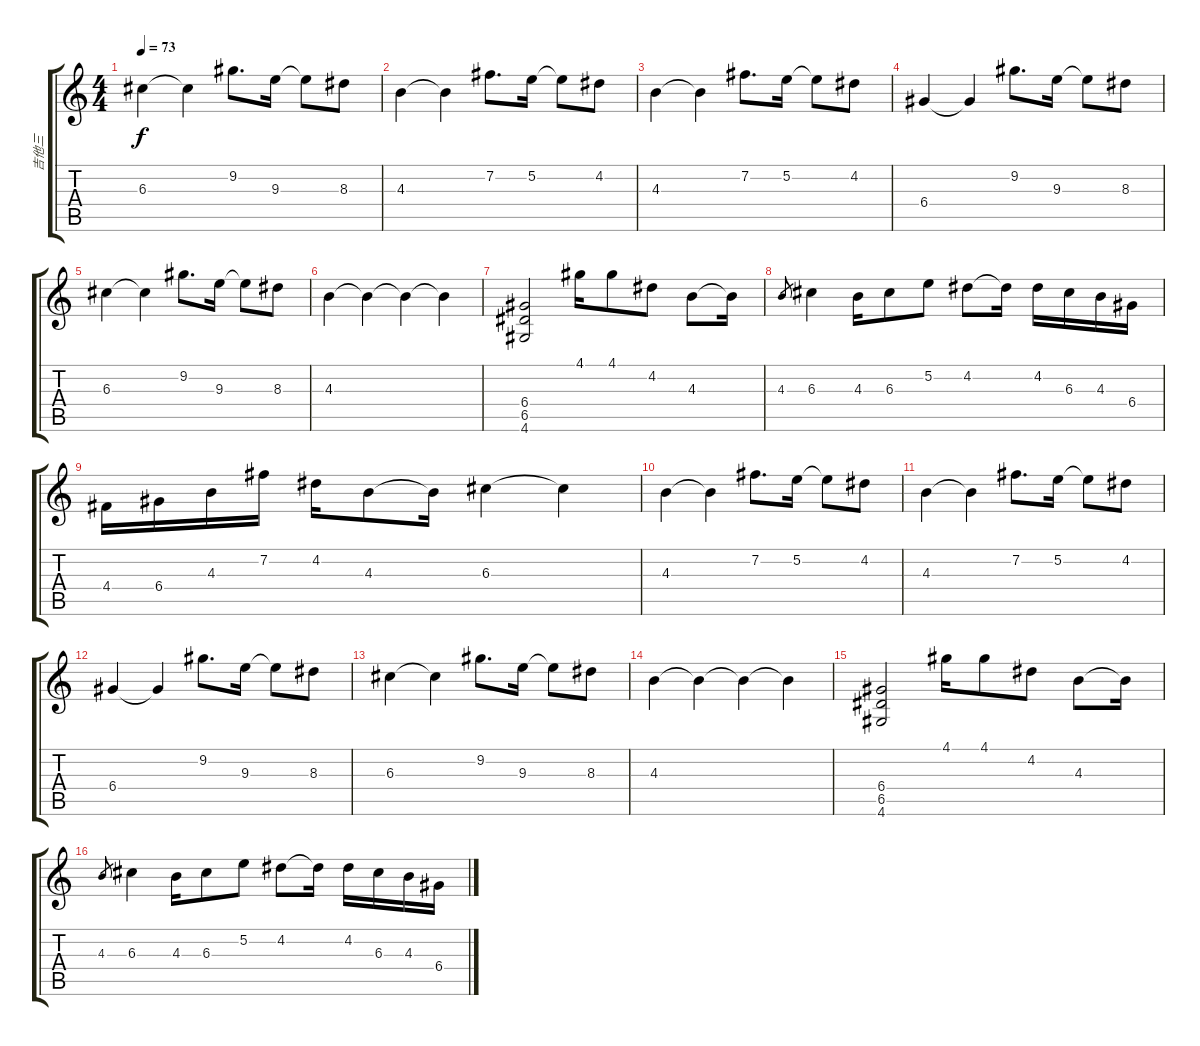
\track ("吉他三" "吉他三") {instrument overdrivenguitar}
\staff {score tabs}
\tuning (E4 B3 G3 D3 A2 E2) {hide}
\ts (4 4)
\tempo 73
\clef g2
\ks c
6.3.4{dy f} 6.3{t}.4 9.2.8{d} 9.3.16 9.3{t}.8 8.3.8 |
4.3.4 4.3{t}.4 7.2.8{d} 5.2.16 5.2{t}.8 4.2.8 |
4.3.4 4.3{t}.4 7.2.8{d} 5.2.16 5.2{t}.8 4.2.8 |
6.4.4 6.4{t}.4 9.2.8{d} 9.3.16 9.3{t}.8 8.3.8 |
6.3.4 6.3{t}.4 9.2.8{d} 9.3.16 9.3{t}.8 8.3.8 |
4.3.4 4.3{t}.4 4.3{t}.4 4.3{t}.4 |
(6.4 6.5 4.6).2 4.1.16 4.1.8 4.2.8 4.3.8 4.3{t}.16 |
4.3.8{gr} 6.3.4 4.3.16 6.3.8 5.2.8 4.2.8 4.2{t}.16 4.2.16 6.3.16 4.3.16 6.4.16 |
4.4.16 6.4.16 4.3.16 7.2.16 4.2.16 4.3.8 4.3{t}.16 6.3.4 6.3{t}.4 |
4.3.4 4.3{t}.4 7.2.8{d} 5.2.16 5.2{t}.8 4.2.8 |
4.3.4 4.3{t}.4 7.2.8{d} 5.2.16 5.2{t}.8 4.2.8 |
6.4.4 6.4{t}.4 9.2.8{d} 9.3.16 9.3{t}.8 8.3.8 |
6.3.4 6.3{t}.4 9.2.8{d} 9.3.16 9.3{t}.8 8.3.8 |
4.3.4 4.3{t}.4 4.3{t}.4 4.3{t}.4 |
(6.4 6.5 4.6).2 4.1.16 4.1.8 4.2.8 4.3.8 4.3{t}.16 |
4.3.8{gr} 6.3.4 4.3.16 6.3.8 5.2.8 4.2.8 4.2{t}.16 4.2.16 6.3.16 4.3.16 6.4.16
